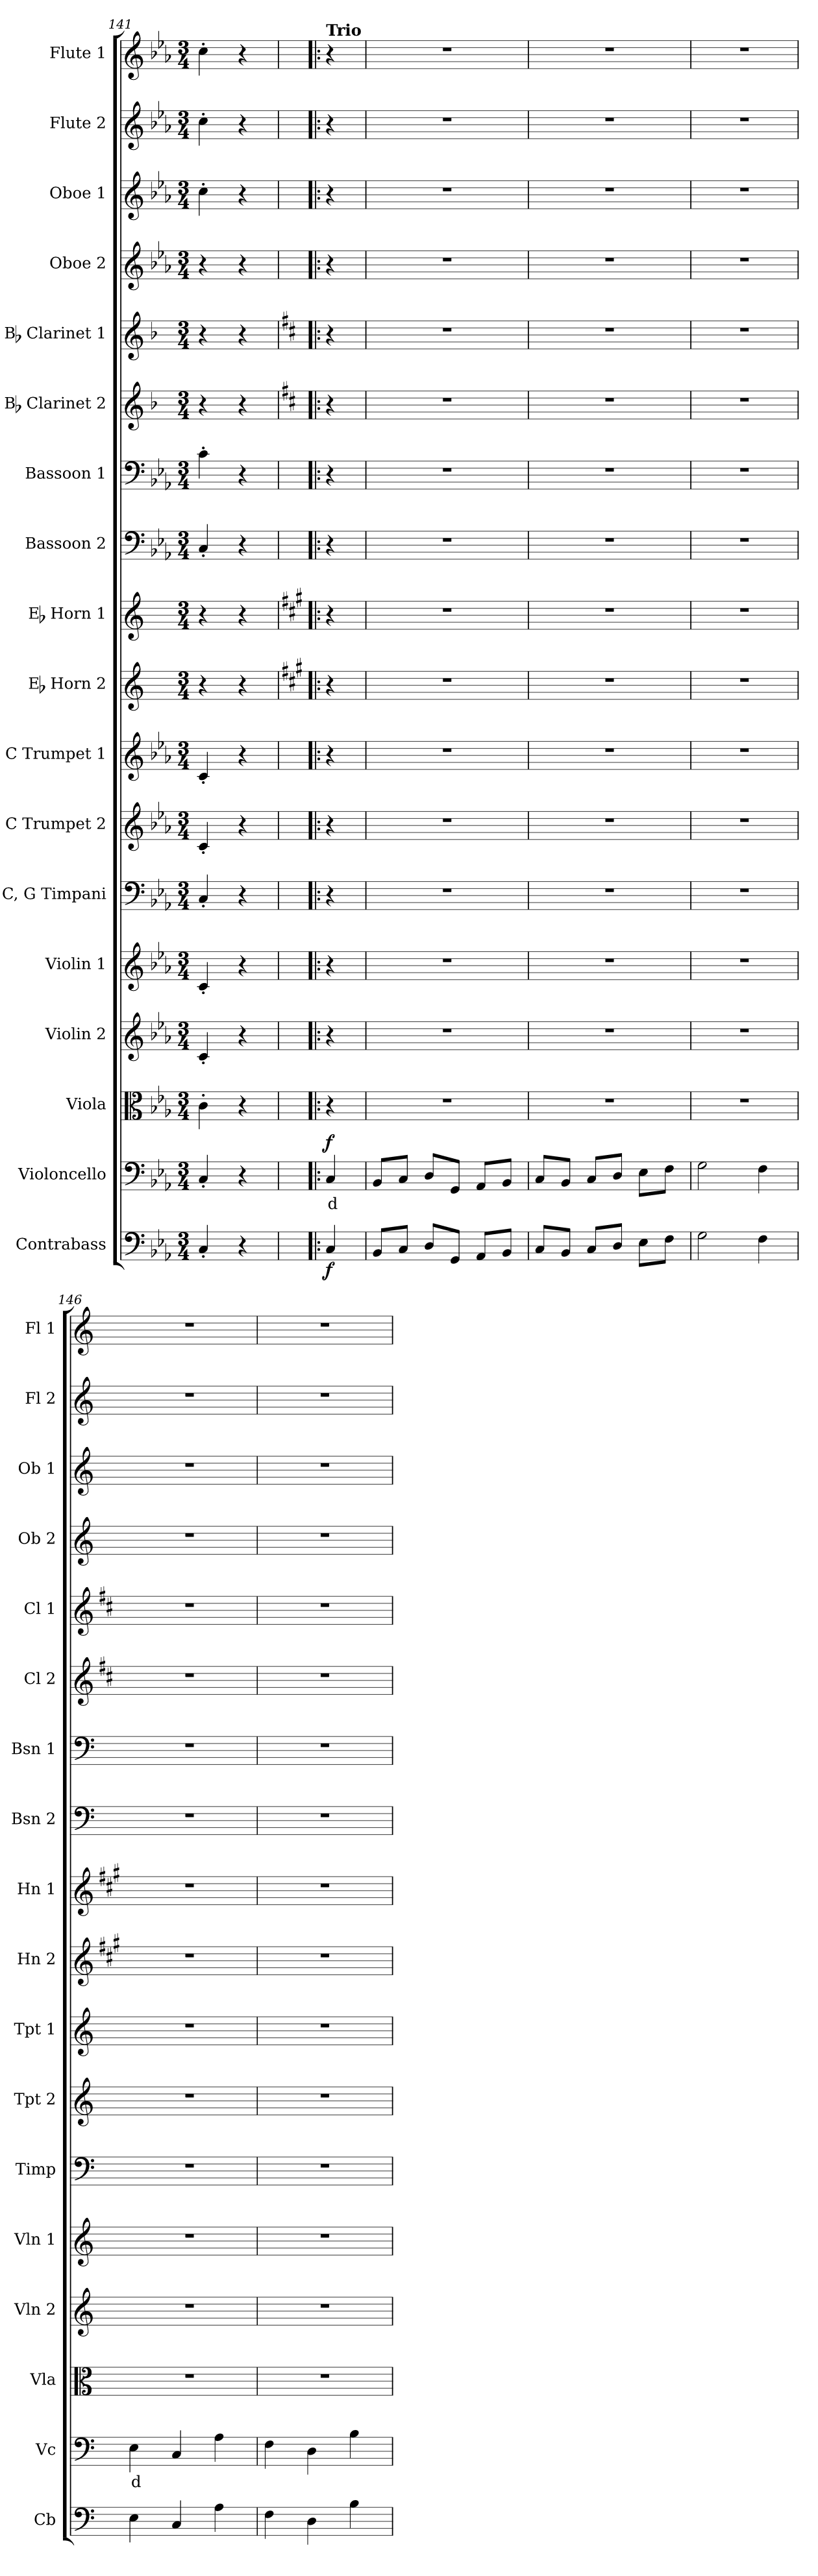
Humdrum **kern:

**kern	**dynam	**kern	**text	**dynam	**kern	**kern	**kern	**kern	**kern	**kern	**kern	**kern	**kern	**kern	**kern	**kern	**kern	**kern	**kern	**kern
*part18	*part18	*part17	*part17	*part17	*part16	*part15	*part14	*part13	*part12	*part11	*part10	*part9	*part8	*part7	*part6	*part5	*part4	*part3	*part2	*part1
*staff18	*staff18	*staff17	*staff17	*staff17	*staff16	*staff15	*staff14	*staff13	*staff12	*staff11	*staff10	*staff9	*staff8	*staff7	*staff6	*staff5	*staff4	*staff3	*staff2	*staff1
*I"Contrabass	*	*I"Violoncello	*	*	*I"Viola	*I"Violin 2	*I"Violin 1	*I"C, G Timpani	*I"C Trumpet 2	*I"C Trumpet 1	*I"Eb Horn 2	*I"Eb Horn 1	*I"Bassoon 2	*I"Bassoon 1	*I"Bb Clarinet 2	*I"Bb Clarinet 1	*I"Oboe 2	*I"Oboe 1	*I"Flute 2	*I"Flute 1
*I'Cb	*	*I'Vc	*	*	*I'Vla	*I'Vln 2	*I'Vln 1	*I'Timp	*I'Tpt 2	*I'Tpt 1	*I'Hn 2	*I'Hn 1	*I'Bsn 2	*I'Bsn 1	*I'Cl 2	*I'Cl 1	*I'Ob 2	*I'Ob 1	*I'Fl 2	*I'Fl 1
*clefF4	*	*clefF4	*	*	*clefC3	*clefG2	*clefG2	*clefF4	*clefG2	*clefG2	*clefG2	*clefG2	*clefF4	*clefF4	*clefG2	*clefG2	*clefG2	*clefG2	*clefG2	*clefG2
*ITrd7c12	*	*	*	*	*	*	*	*	*	*	*ITrd5c9	*ITrd5c9	*	*	*ITrd1c2	*ITrd1c2	*	*	*	*
*k[b-e-a-]	*	*k[b-e-a-]	*	*	*k[b-e-a-]	*k[b-e-a-]	*k[b-e-a-]	*k[b-e-a-]	*k[b-e-a-]	*k[b-e-a-]	*k[b-e-a-]	*k[b-e-a-]	*k[b-e-a-]	*k[b-e-a-]	*k[b-e-a-]	*k[b-e-a-]	*k[b-e-a-]	*k[b-e-a-]	*k[b-e-a-]	*k[b-e-a-]
*M3/4	*	*M3/4	*	*	*M3/4	*M3/4	*M3/4	*M3/4	*M3/4	*M3/4	*M3/4	*M3/4	*M3/4	*M3/4	*M3/4	*M3/4	*M3/4	*M3/4	*M3/4	*M3/4
=141	=141	=141	=141	=141	=141	=141	=141	=141	=141	=141	=141	=141	=141	=141	=141	=141	=141	=141	=141	=141
4CC'/	.	4C'/	.	.	4c'\	4c'/	4c'/	4C'/	4c'/	4c'/	4r	4r	4C'/	4c'\	4r	4r	4r	4cc'\	4cc'\	4cc'\
4r	.	4r	.	.	4r	4r	4r	4r	4r	4r	4r	4r	4r	4r	4r	4r	4r	4r	4r	4r
=142!|:	=142!|:	=142!|:	=142!|:	=142!|:	=142!|:	=142!|:	=142!|:	=142!|:	=142!|:	=142!|:	=142!|:	=142!|:	=142!|:	=142!|:	=142!|:	=142!|:	=142!|:	=142!|:	=142!|:	=142!|:
*k[]	*	*k[]	*	*	*k[]	*k[]	*k[]	*k[]	*k[]	*k[]	*k[]	*k[]	*k[]	*k[]	*k[]	*k[]	*k[]	*k[]	*k[]	*k[]
!	!	!	!	!	!	!	!	!	!	!	!	!	!	!	!	!	!	!	!	!LO:TX:a:B:t=Trio
!	!LO:DY:b	!	!LO:LY:b:color=#FF0000	!LO:DY:b	!	!	!	!	!	!	!	!	!	!	!	!	!	!	!	!
4CC/	f	4C/	d	f	4r	4r	4r	4r	4r	4r	4r	4r	4r	4r	4r	4r	4r	4r	4r	4r
=143	=143	=143	=143	=143	=143	=143	=143	=143	=143	=143	=143	=143	=143	=143	=143	=143	=143	=143	=143	=143
8BBB/L	.	8BB/L	.	.	2.r	2.r	2.r	2.r	2.r	2.r	2.r	2.r	2.r	2.r	2.r	2.r	2.r	2.r	2.r	2.r
8CC/J	.	8C/J	.	.	.	.	.	.	.	.	.	.	.	.	.	.	.	.	.	.
8DD/L	.	8D/L	.	.	.	.	.	.	.	.	.	.	.	.	.	.	.	.	.	.
8GGG/J	.	8GG/J	.	.	.	.	.	.	.	.	.	.	.	.	.	.	.	.	.	.
8AAA/L	.	8AA/L	.	.	.	.	.	.	.	.	.	.	.	.	.	.	.	.	.	.
8BBB/J	.	8BB/J	.	.	.	.	.	.	.	.	.	.	.	.	.	.	.	.	.	.
=144	=144	=144	=144	=144	=144	=144	=144	=144	=144	=144	=144	=144	=144	=144	=144	=144	=144	=144	=144	=144
8CC/L	.	8C/L	.	.	2.r	2.r	2.r	2.r	2.r	2.r	2.r	2.r	2.r	2.r	2.r	2.r	2.r	2.r	2.r	2.r
8BBB/J	.	8BB/J	.	.	.	.	.	.	.	.	.	.	.	.	.	.	.	.	.	.
8CC/L	.	8C/L	.	.	.	.	.	.	.	.	.	.	.	.	.	.	.	.	.	.
8DD/J	.	8D/J	.	.	.	.	.	.	.	.	.	.	.	.	.	.	.	.	.	.
8EE\L	.	8E\L	.	.	.	.	.	.	.	.	.	.	.	.	.	.	.	.	.	.
8FF\J	.	8F\J	.	.	.	.	.	.	.	.	.	.	.	.	.	.	.	.	.	.
=145	=145	=145	=145	=145	=145	=145	=145	=145	=145	=145	=145	=145	=145	=145	=145	=145	=145	=145	=145	=145
2GG\	.	2G\	.	.	2.r	2.r	2.r	2.r	2.r	2.r	2.r	2.r	2.r	2.r	2.r	2.r	2.r	2.r	2.r	2.r
4FF\	.	4F\	.	.	.	.	.	.	.	.	.	.	.	.	.	.	.	.	.	.
!!LO:PB:g=z
=146	=146	=146	=146	=146	=146	=146	=146	=146	=146	=146	=146	=146	=146	=146	=146	=146	=146	=146	=146	=146
!	!	!	!LO:LY:b:color=#FF0000	!	!	!	!	!	!	!	!	!	!	!	!	!	!	!	!	!
4EE\	.	4E\	d	.	2.r	2.r	2.r	2.r	2.r	2.r	2.r	2.r	2.r	2.r	2.r	2.r	2.r	2.r	2.r	2.r
4CC/	.	4C/	.	.	.	.	.	.	.	.	.	.	.	.	.	.	.	.	.	.
4AA\	.	4A\	.	.	.	.	.	.	.	.	.	.	.	.	.	.	.	.	.	.
=147	=147	=147	=147	=147	=147	=147	=147	=147	=147	=147	=147	=147	=147	=147	=147	=147	=147	=147	=147	=147
4FF\	.	4F\	.	.	2.r	2.r	2.r	2.r	2.r	2.r	2.r	2.r	2.r	2.r	2.r	2.r	2.r	2.r	2.r	2.r
4DD\	.	4D\	.	.	.	.	.	.	.	.	.	.	.	.	.	.	.	.	.	.
4BB\	.	4B\	.	.	.	.	.	.	.	.	.	.	.	.	.	.	.	.	.	.
=	=	=	=	=	=	=	=	=	=	=	=	=	=	=	=	=	=	=	=	=
*-	*-	*-	*-	*-	*-	*-	*-	*-	*-	*-	*-	*-	*-	*-	*-	*-	*-	*-	*-	*-
